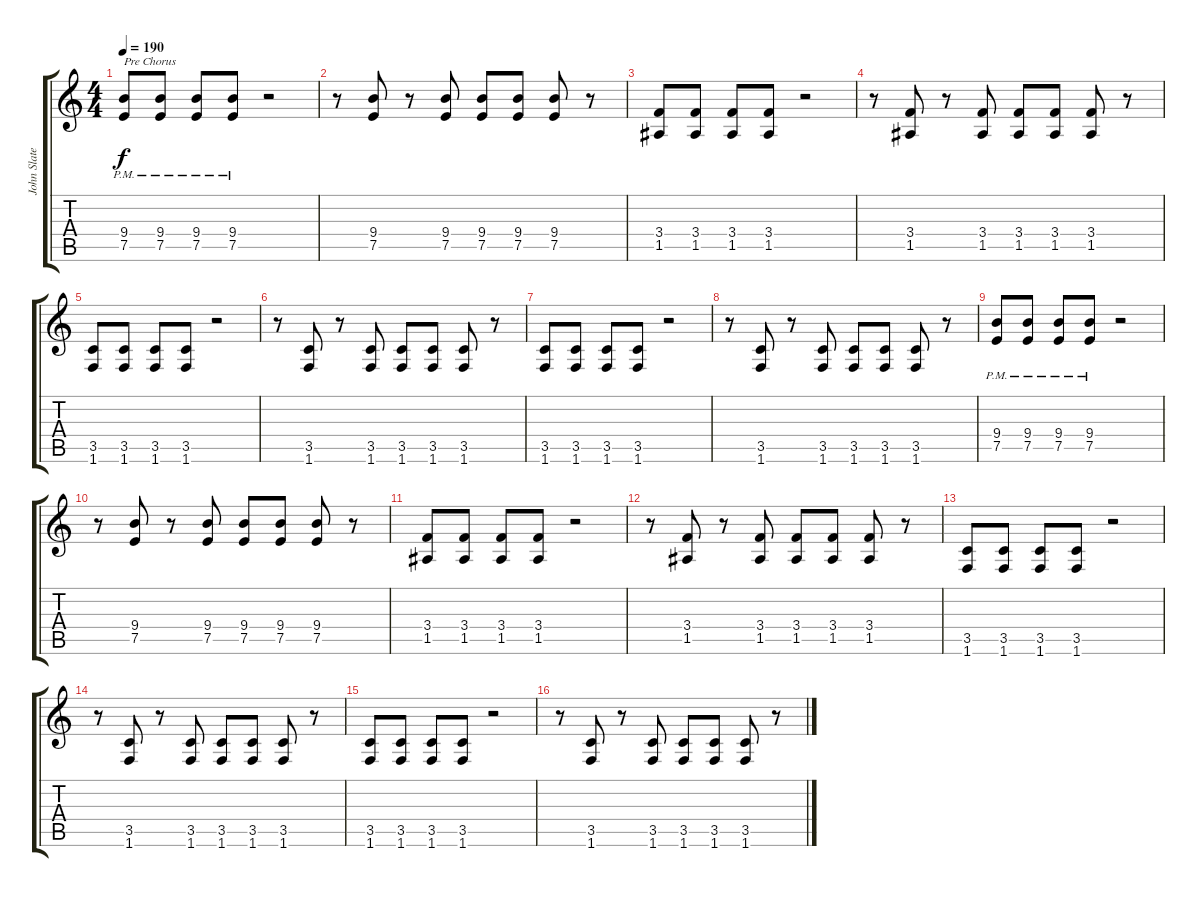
\track ("John Slater" "John Slate") {instrument distortionguitar}
\staff {score tabs}
\tuning (E4 B3 G3 D3 A2 E2) {hide}
\ts (4 4)
\tempo 190
\clef g2
\ks c
(9.4{pm} 7.5{pm}).8{txt "Pre Chorus" dy f volume 15} (9.4{pm} 7.5{pm}).8 (9.4{pm} 7.5{pm}).8 (9.4{pm} 7.5{pm}).8 r.2 |
r.8 (9.4 7.5).8 r.8 (9.4 7.5).8 (9.4 7.5).8 (9.4 7.5).8 (9.4 7.5).8 r.8 |
(3.4 1.5).8 (3.4 1.5).8 (3.4 1.5).8 (3.4 1.5).8 r.2 |
r.8 (3.4 1.5).8 r.8 (3.4 1.5).8 (3.4 1.5).8 (3.4 1.5).8 (3.4 1.5).8 r.8 |
(3.5 1.6).8 (3.5 1.6).8 (3.5 1.6).8 (3.5 1.6).8 r.2 |
r.8 (3.5 1.6).8 r.8 (3.5 1.6).8 (3.5 1.6).8 (3.5 1.6).8 (3.5 1.6).8 r.8 |
(3.5 1.6).8 (3.5 1.6).8 (3.5 1.6).8 (3.5 1.6).8 r.2 |
r.8 (3.5 1.6).8 r.8 (3.5 1.6).8 (3.5 1.6).8 (3.5 1.6).8 (3.5 1.6).8 r.8 |
(9.4{pm} 7.5{pm}).8 (9.4{pm} 7.5{pm}).8 (9.4{pm} 7.5{pm}).8 (9.4{pm} 7.5{pm}).8 r.2 |
r.8 (9.4 7.5).8 r.8 (9.4 7.5).8 (9.4 7.5).8 (9.4 7.5).8 (9.4 7.5).8 r.8 |
(3.4 1.5).8 (3.4 1.5).8 (3.4 1.5).8 (3.4 1.5).8 r.2 |
r.8 (3.4 1.5).8 r.8 (3.4 1.5).8 (3.4 1.5).8 (3.4 1.5).8 (3.4 1.5).8 r.8 |
(3.5 1.6).8 (3.5 1.6).8 (3.5 1.6).8 (3.5 1.6).8 r.2 |
r.8 (3.5 1.6).8 r.8 (3.5 1.6).8 (3.5 1.6).8 (3.5 1.6).8 (3.5 1.6).8 r.8 |
(3.5 1.6).8 (3.5 1.6).8 (3.5 1.6).8 (3.5 1.6).8 r.2 |
r.8 (3.5 1.6).8 r.8 (3.5 1.6).8 (3.5 1.6).8 (3.5 1.6).8 (3.5 1.6).8 r.8
